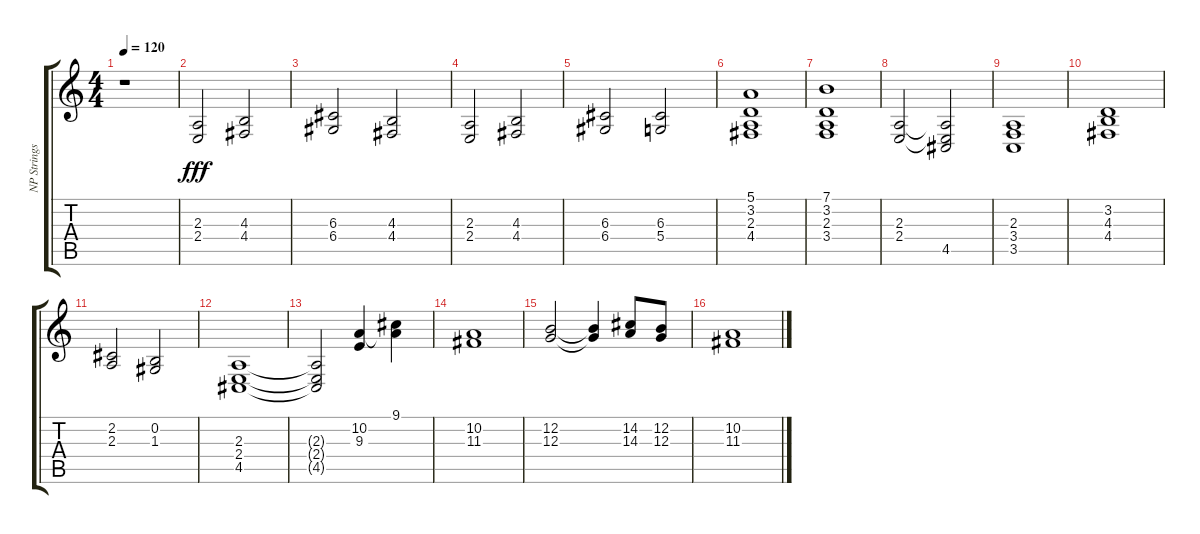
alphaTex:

\track ("NP Strings 2" "NP Strings") {instrument stringensemble2}
\staff {score tabs}
\tuning (E4 B3 G3 D3 A2 E2) {hide}
\ts (4 4)
\tempo 120
\clef g2
\ks c
r.1{dy fff} |
(2.3 2.4).2 (4.3 4.4).2 |
(6.3 6.4).2 (4.3 4.4).2 |
(2.3 2.4).2 (4.3 4.4).2 |
(6.3 6.4).2 (6.3 5.4).2 |
(5.1 3.2 2.3 4.4).1 |
(7.1 3.2 2.3 3.4).1 |
(2.3 2.4).2 (2.3{t} 2.4{t} 4.5).2 |
(2.3 3.4 3.5).1 |
(3.2 4.3 4.4).1 |
(2.2 2.3).2 (0.2 1.3).2 |
(2.3 2.4 4.5).1 |
(2.3{t} 2.4{t} 4.5{t}).2 (10.2 9.3).4{volume 14 instrument voiceoohs} (9.1 10.2{t}).4 |
(10.2 11.3).1 |
(12.2 12.3).2 (12.2{t} 12.3{t}).4 (14.2 14.3).8 (12.2 12.3).8 |
(10.2 11.3).1
